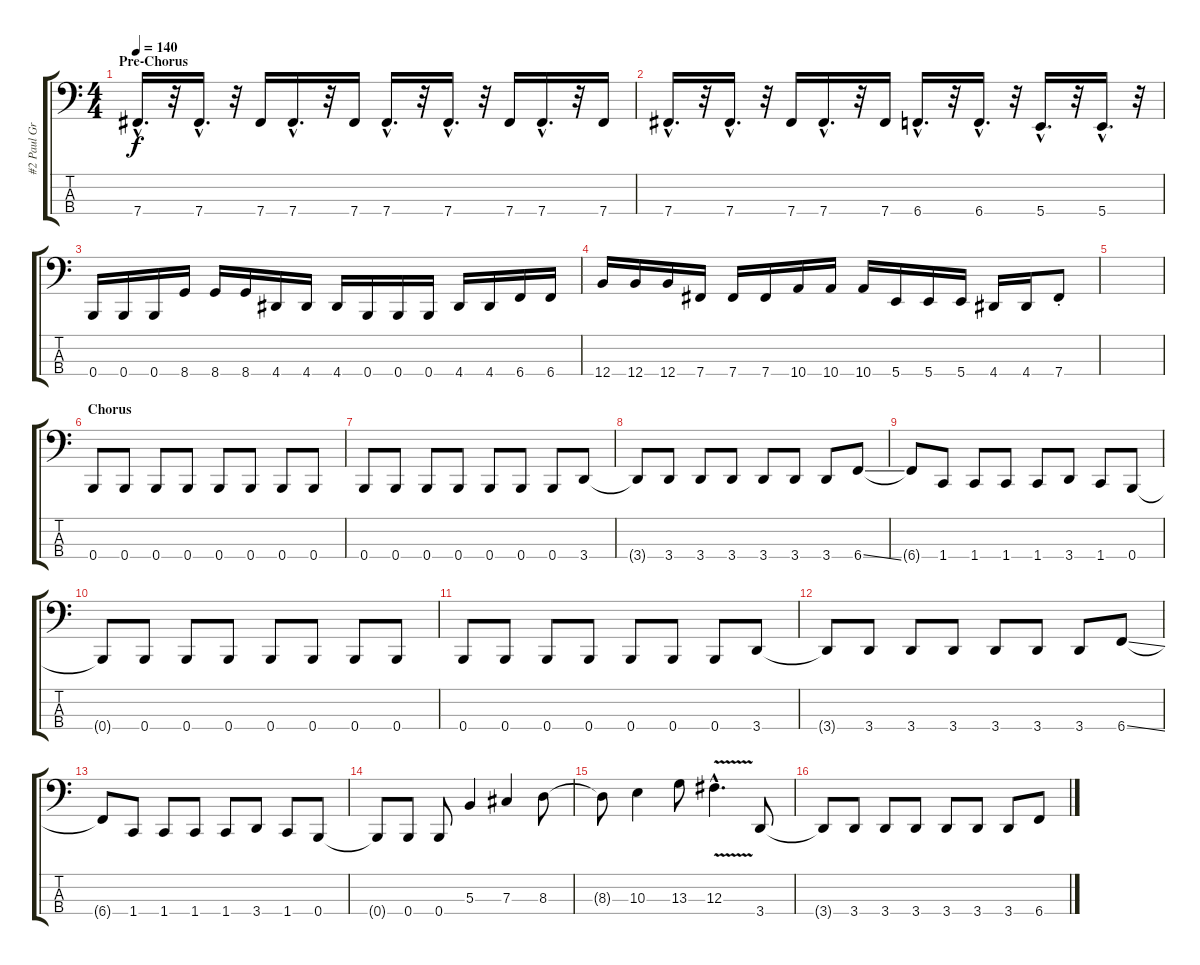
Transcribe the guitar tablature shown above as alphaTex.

\track ("#2 Paul Gray - Bass" "#2 Paul Gr") {instrument electricbasspick}
\staff {score tabs}
\tuning (E2 B1 Gb1 B0) {hide}
\ts (4 4)
\section ("" "Pre-Chorus")
\tempo 140
\clef f4
\ks c
7.4{hac}.16{d dy f} r.32 7.4{hac}.16{d} r.32 7.4.16 7.4{hac}.16{d} r.32 7.4.16 7.4{hac}.16{d} r.32 7.4{hac}.16{d} r.32 7.4.16 7.4{hac}.16{d} r.32 7.4.16 |
7.4{hac}.16{d} r.32 7.4{hac}.16{d} r.32 7.4.16 7.4{hac}.16{d} r.32 7.4.16 6.4{hac}.16{d} r.32 6.4{hac}.16{d} r.32 5.4{hac}.16{d} r.32 5.4{hac}.16{d} r.32 |
0.4.16 0.4.16 0.4.16 8.4.16 8.4.16 8.4.16 4.4.16 4.4.16 4.4.16 0.4.16 0.4.16 0.4.16 4.4.16 4.4.16 6.4.16 6.4.16 |
12.4.16 12.4.16 12.4.16 7.4.16 7.4.16 7.4.16 10.4.16 10.4.16 10.4.16 5.4.16 5.4.16 5.4.16 4.4.16 4.4.16 7.4{st}.8 |
|
\section ("" "Chorus")
0.4.8 0.4.8 0.4.8 0.4.8 0.4.8 0.4.8 0.4.8 0.4.8 |
0.4.8 0.4.8 0.4.8 0.4.8 0.4.8 0.4.8 0.4.8 3.4.8 |
3.4{t}.8 3.4.8 3.4.8 3.4.8 3.4.8 3.4.8 3.4.8 6.4{ss}.8 |
6.4{t}.8 1.4.8 1.4.8 1.4.8 1.4.8 3.4.8 1.4.8 0.4.8 |
0.4{t}.8 0.4.8 0.4.8 0.4.8 0.4.8 0.4.8 0.4.8 0.4.8 |
0.4.8 0.4.8 0.4.8 0.4.8 0.4.8 0.4.8 0.4.8 3.4.8 |
3.4{t}.8 3.4.8 3.4.8 3.4.8 3.4.8 3.4.8 3.4.8 6.4{ss}.8 |
6.4{t}.8 1.4.8 1.4.8 1.4.8 1.4.8 3.4.8 1.4.8 0.4.8 |
0.4{t}.8 0.4.8 0.4.8 5.3.4 7.3.4 8.3.8 |
8.3{t}.8 10.3.4 13.3.8 12.3{v hac}.4{d} 3.4.8 |
3.4{t}.8 3.4.8 3.4.8 3.4.8 3.4.8 3.4.8 3.4.8 6.4{ss}.8
